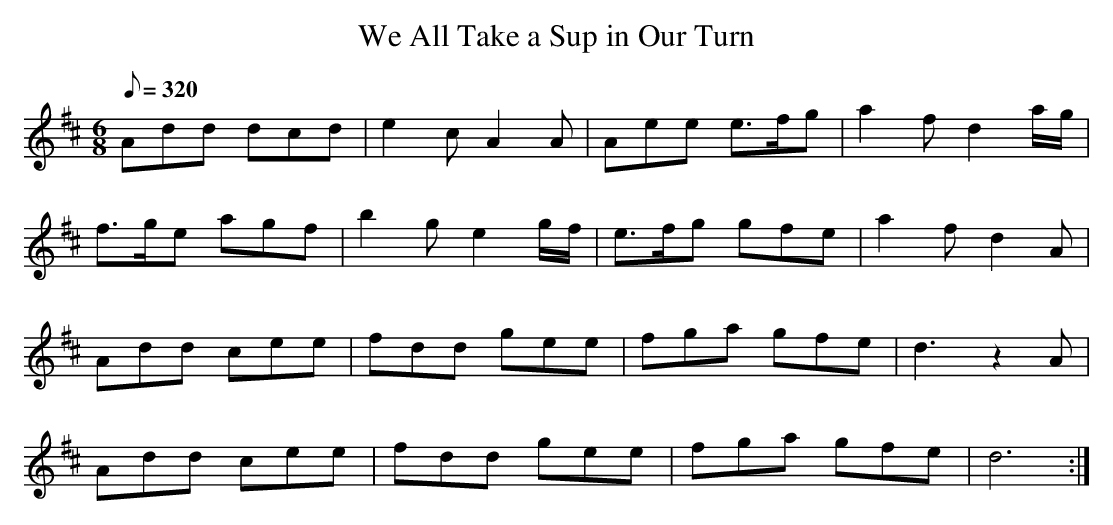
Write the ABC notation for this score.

X:1
T: We All Take a Sup in Our Turn
M: 6/8
L: 1/8
Q: 320
K: D
Add dcd| e2c A2A| Aee e>fg| a2f d2 a/g/|
f>ge agf| b2g e2 g/f/| e>fg gfe| a2f d2A|
Add cee| fdd gee| fga gfe| d3 z2A|
Add cee| fdd gee| fga gfe| d6 :|
